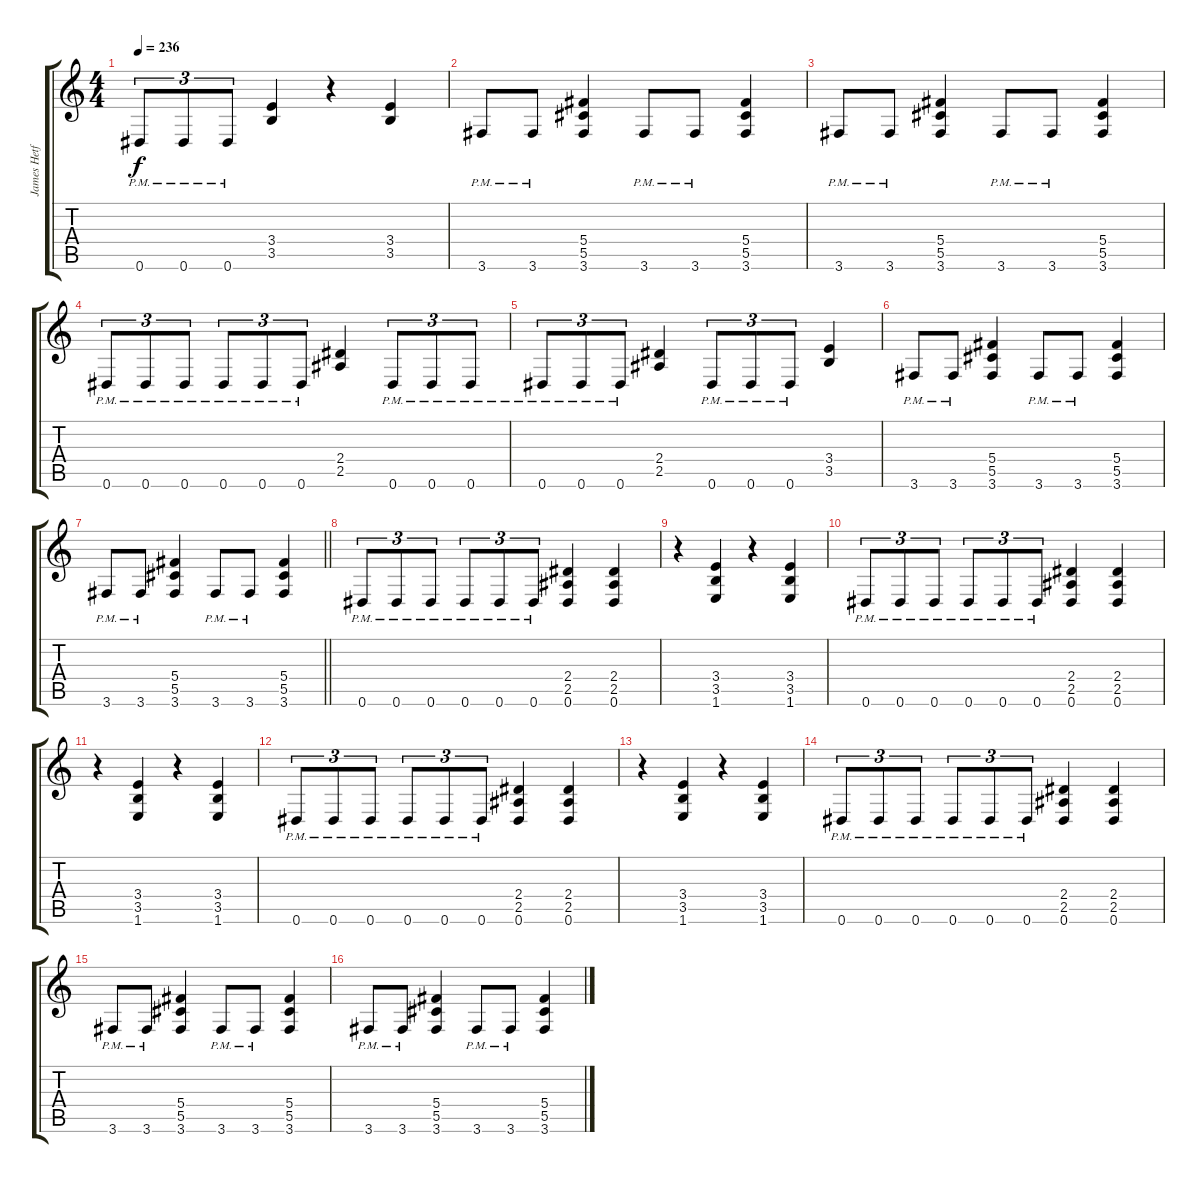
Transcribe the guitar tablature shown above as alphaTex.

\track ("James Hetfeild" "James Hetf") {instrument electricguitarclean}
\staff {score tabs}
\tuning (Eb4 Bb3 Gb3 Db3 Ab2 Eb2) {hide}
\ts (4 4)
\tempo 236
\clef g2
\ks c
0.6{pm}.8{tu (3 2) dy f} 0.6{pm}.8{tu (3 2)} 0.6{pm}.8{tu (3 2)} (3.4 3.5).4 r.4 (3.4 3.5).4 |
3.6{pm}.8 3.6{pm}.8 (5.4 5.5 3.6).4 3.6{pm}.8 3.6{pm}.8 (5.4 5.5 3.6).4 |
3.6{pm}.8 3.6{pm}.8 (5.4 5.5 3.6).4 3.6{pm}.8 3.6{pm}.8 (5.4 5.5 3.6).4 |
0.6{pm}.8{tu (3 2)} 0.6{pm}.8{tu (3 2)} 0.6{pm}.8{tu (3 2)} 0.6{pm}.8{tu (3 2)} 0.6{pm}.8{tu (3 2)} 0.6{pm}.8{tu (3 2)} (2.4 2.5).4 0.6{pm}.8{tu (3 2)} 0.6{pm}.8{tu (3 2)} 0.6{pm}.8{tu (3 2)} |
0.6{pm}.8{tu (3 2)} 0.6{pm}.8{tu (3 2)} 0.6{pm}.8{tu (3 2)} (2.4 2.5).4 0.6{pm}.8{tu (3 2)} 0.6{pm}.8{tu (3 2)} 0.6{pm}.8{tu (3 2)} (3.4 3.5).4 |
3.6{pm}.8 3.6{pm}.8 (5.4 5.5 3.6).4 3.6{pm}.8 3.6{pm}.8 (5.4 5.5 3.6).4 |
\barLineRight lightlight
3.6{pm}.8 3.6{pm}.8 (5.4 5.5 3.6).4 3.6{pm}.8 3.6{pm}.8 (5.4 5.5 3.6).4 |
0.6{pm}.8{tu (3 2)} 0.6{pm}.8{tu (3 2)} 0.6{pm}.8{tu (3 2)} 0.6{pm}.8{tu (3 2)} 0.6{pm}.8{tu (3 2)} 0.6{pm}.8{tu (3 2)} (2.4 2.5 0.6).4 (2.4 2.5 0.6).4 |
r.4 (3.4 3.5 1.6).4 r.4 (3.4 3.5 1.6).4 |
0.6{pm}.8{tu (3 2)} 0.6{pm}.8{tu (3 2)} 0.6{pm}.8{tu (3 2)} 0.6{pm}.8{tu (3 2)} 0.6{pm}.8{tu (3 2)} 0.6{pm}.8{tu (3 2)} (2.4 2.5 0.6).4 (2.4 2.5 0.6).4 |
r.4 (3.4 3.5 1.6).4 r.4 (3.4 3.5 1.6).4 |
0.6{pm}.8{tu (3 2)} 0.6{pm}.8{tu (3 2)} 0.6{pm}.8{tu (3 2)} 0.6{pm}.8{tu (3 2)} 0.6{pm}.8{tu (3 2)} 0.6{pm}.8{tu (3 2)} (2.4 2.5 0.6).4 (2.4 2.5 0.6).4 |
r.4 (3.4 3.5 1.6).4 r.4 (3.4 3.5 1.6).4 |
0.6{pm}.8{tu (3 2)} 0.6{pm}.8{tu (3 2)} 0.6{pm}.8{tu (3 2)} 0.6{pm}.8{tu (3 2)} 0.6{pm}.8{tu (3 2)} 0.6{pm}.8{tu (3 2)} (2.4 2.5 0.6).4 (2.4 2.5 0.6).4 |
3.6{pm}.8 3.6{pm}.8 (5.4 5.5 3.6).4 3.6{pm}.8 3.6{pm}.8 (5.4 5.5 3.6).4 |
3.6{pm}.8 3.6{pm}.8 (5.4 5.5 3.6).4 3.6{pm}.8 3.6{pm}.8 (5.4 5.5 3.6).4
